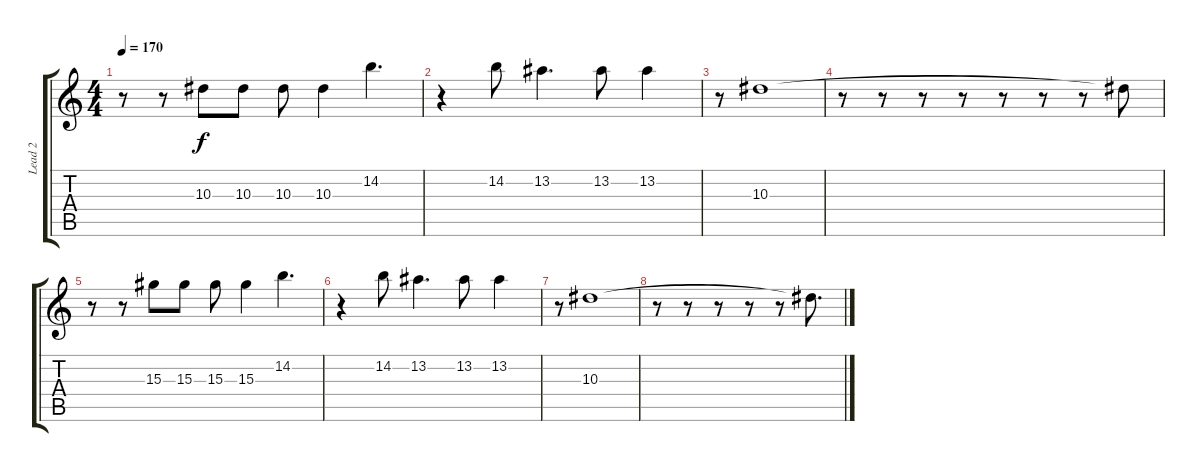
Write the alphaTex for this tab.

\track ("Lead 2" "Lead 2") {instrument distortionguitar}
\staff {score tabs}
\tuning (D4 A3 F3 C3 G2 D2) {hide}
\ts (4 4)
\tempo 170
\clef g2
\ks c
r.8{dy f} r.8 10.3.8 10.3.8 10.3.8 10.3.4 14.2.4{d} |
r.4 14.2.8 13.2.4{d} 13.2.8 13.2.4 |
r.8 10.3.1 |
r.8 r.8 r.8 r.8 r.8 r.8 r.8 10.3{t}.8 |
r.8 r.8 15.3.8 15.3.8 15.3.8 15.3.4 14.2.4{d} |
r.4 14.2.8 13.2.4{d} 13.2.8 13.2.4 |
r.8 10.3.1 |
r.8 r.8 r.8 r.8 r.8 10.3{t}.8{d}
